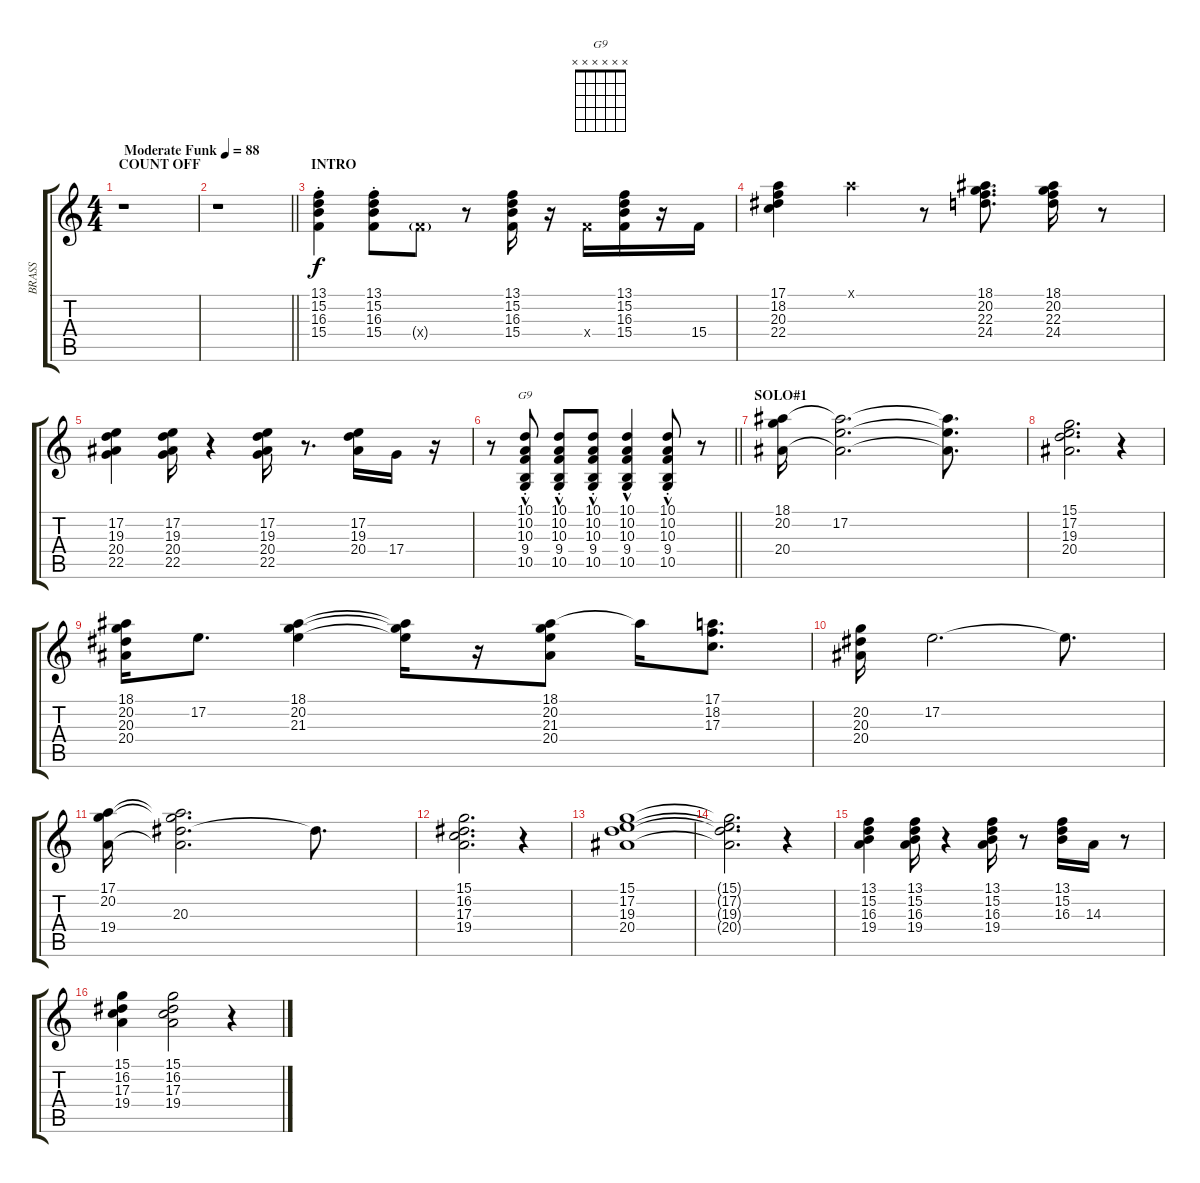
\track ("BRASS" "BRASS") {instrument synthbrass1}
\staff {score tabs}
\tuning (E4 B3 G3 D3 A2 E2) {hide}
\chord ("G9" x x x x x x)
\ts (4 4)
\section ("" "COUNT OFF")
\tempo (88 "Moderate Funk")
\clef g2
\ks c
r.1{dy f instrument synthbrass1} |
\barLineRight lightlight
r.1 |
\section ("" "INTRO")
(13.1{st} 15.2{st} 16.3{st} 15.4{st}).4{instrument synthbrass1} (13.1{st} 15.2{st} 16.3{st} 15.4{st}).8 15.4{g x}.8 r.8 (13.1 15.2 16.3 15.4).16 r.16 15.4{x}.16 (13.1 15.2 16.3 15.4).16 r.16 15.4.16 |
(17.1 18.2 20.3 22.4).4 17.1{x}.4 r.8 (18.1 20.2 22.3 24.4).8{d} (18.1 20.2 22.3 24.4).16 r.8 |
(17.2 19.3 20.4 22.5).4 (17.2 19.3 20.4 22.5).16 r.4 (17.2 19.3 20.4 22.5).16 r.8{d} (17.2 19.3 20.4).16 17.4.16 r.16 |
\barLineRight lightlight
r.8 (10.1{hac st} 10.2{hac st} 10.3{hac st} 9.4{hac st} 10.5{hac st}).8{ch "G9"} (10.1{hac st} 10.2{hac st} 10.3{hac st} 9.4{hac st} 10.5{hac st}).8 (10.1{hac st} 10.2{hac st} 10.3{hac st} 9.4{hac st} 10.5{hac st}).8 (10.1{hac} 10.2{hac} 10.3{hac} 9.4{hac} 10.5{hac}).4 (10.1{hac st} 10.2{hac st} 10.3{hac st} 9.4{hac st} 10.5{hac st}).8 r.8 |
\section ("" "SOLO#1")
(18.1 20.2 20.4).16 (18.1{t} 17.2 20.4{t}).2{d} (18.1{t} 17.2{t} 20.4{t}).8{d} |
(15.1 17.2 19.3 20.4).2{d} r.4 |
(18.1 20.2 20.3 20.4).16 17.2.8{d} (18.1 20.2 21.3).4 (18.1{t} 20.2{t} 21.3{t}).16 r.16 (18.1 20.2 21.3 20.4).8 18.1{t}.16 (17.1 18.2 17.3).8{d} |
(20.2 20.3 20.4).16 17.2.2{d} 17.2{t}.8{d} |
(17.1 20.2 19.4).16 (17.1{t} 20.2{t} 20.3 19.4{t}).2{d} 20.3{t}.8{d} |
(15.1 16.2 17.3 19.4).2{d} r.4 |
(15.1 17.2 19.3 20.4).1 |
(15.1{t} 17.2{t} 19.3{t} 20.4{t}).2{d} r.4 |
(13.1 15.2 16.3 19.4).4 (13.1 15.2 16.3 19.4).16 r.4 (13.1 15.2 16.3 19.4).16 r.8 (13.1 15.2 16.3).16 14.3.16 r.8 |
(15.1 16.2 17.3 19.4).4 (15.1 16.2 17.3 19.4).2 r.4
